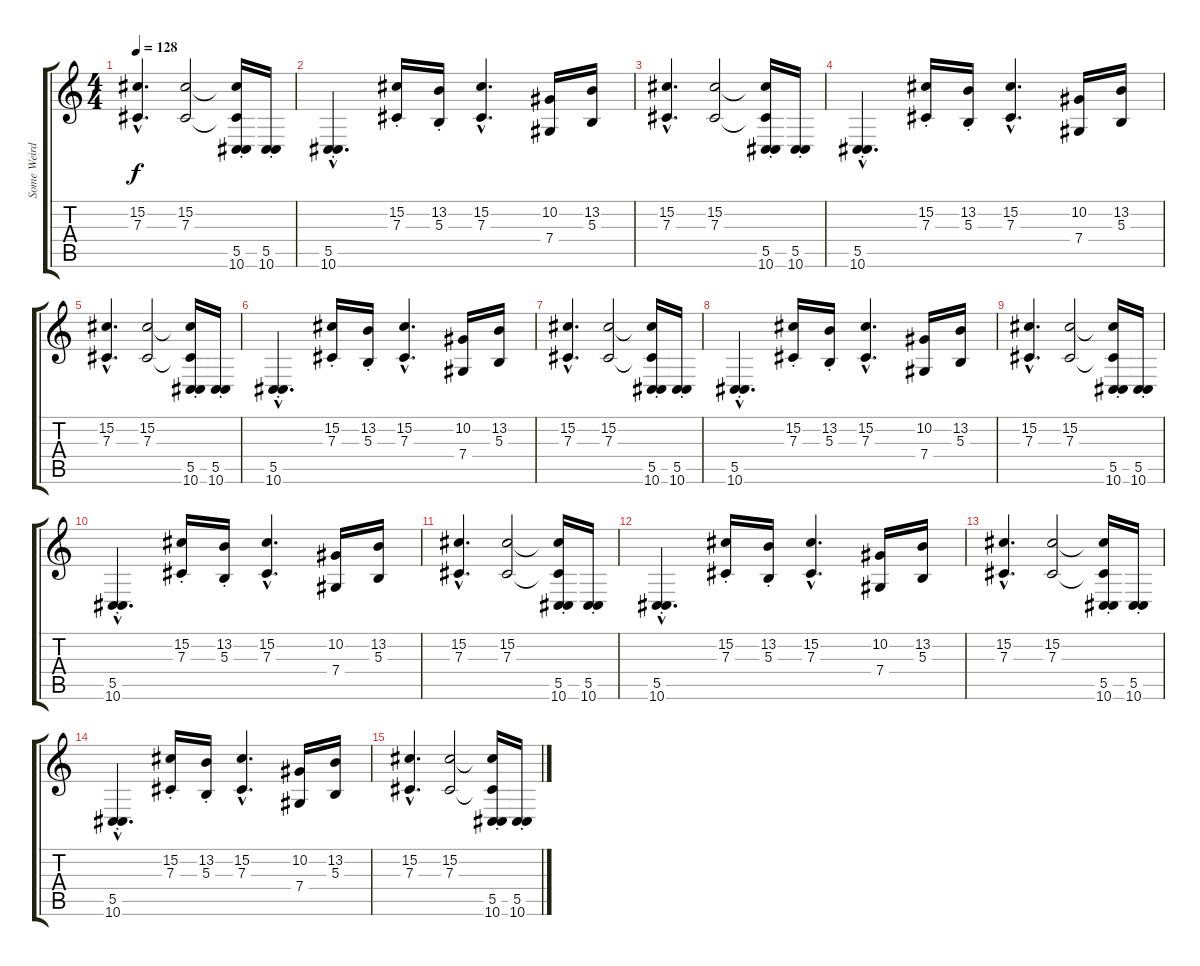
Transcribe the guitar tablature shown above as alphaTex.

\track ("Some Weird Guitar" "Some Weird") {instrument koto}
\staff {score tabs}
\tuning (Eb4 Bb3 Gb3 Db3 Ab2 Eb2) {hide}
\ts (4 4)
\tempo 128
\clef g2
\ks c
(15.2{hac} 7.3{hac}).4{d dy f} (15.2 7.3).2 (15.2{t} 7.3{t} 5.5{st} 10.6{st}).16 (5.5{st} 10.6{st}).16 |
(5.5{hac st} 10.6{hac st}).4{d} (15.2 7.3{st}).16 (13.2 5.3{st}).16 (15.2{hac} 7.3{hac}).4{d} (10.2 7.4).16 (13.2 5.3).16 |
(15.2{hac} 7.3{hac}).4{d} (15.2 7.3).2 (15.2{t} 7.3{t} 5.5{st} 10.6{st}).16 (5.5{st} 10.6{st}).16 |
(5.5{hac st} 10.6{hac st}).4{d} (15.2 7.3{st}).16 (13.2 5.3{st}).16 (15.2{hac} 7.3{hac}).4{d} (10.2 7.4).16 (13.2 5.3).16 |
(15.2{hac} 7.3{hac}).4{d} (15.2 7.3).2 (15.2{t} 7.3{t} 5.5{st} 10.6{st}).16 (5.5{st} 10.6{st}).16 |
(5.5{hac st} 10.6{hac st}).4{d} (15.2 7.3{st}).16 (13.2 5.3{st}).16 (15.2{hac} 7.3{hac}).4{d} (10.2 7.4).16 (13.2 5.3).16 |
(15.2{hac} 7.3{hac}).4{d} (15.2 7.3).2 (15.2{t} 7.3{t} 5.5{st} 10.6{st}).16 (5.5{st} 10.6{st}).16 |
(5.5{hac st} 10.6{hac st}).4{d} (15.2 7.3{st}).16 (13.2 5.3{st}).16 (15.2{hac} 7.3{hac}).4{d} (10.2 7.4).16 (13.2 5.3).16 |
(15.2{hac} 7.3{hac}).4{d} (15.2 7.3).2 (15.2{t} 7.3{t} 5.5{st} 10.6{st}).16 (5.5{st} 10.6{st}).16 |
(5.5{hac st} 10.6{hac st}).4{d} (15.2 7.3{st}).16 (13.2 5.3{st}).16 (15.2{hac} 7.3{hac}).4{d} (10.2 7.4).16 (13.2 5.3).16 |
(15.2{hac} 7.3{hac}).4{d} (15.2 7.3).2 (15.2{t} 7.3{t} 5.5{st} 10.6{st}).16 (5.5{st} 10.6{st}).16 |
(5.5{hac st} 10.6{hac st}).4{d volume 0} (15.2 7.3{st}).16 (13.2 5.3{st}).16 (15.2{hac} 7.3{hac}).4{d} (10.2 7.4).16 (13.2 5.3).16 |
(15.2{hac} 7.3{hac}).4{d} (15.2 7.3).2 (15.2{t} 7.3{t} 5.5{st} 10.6{st}).16 (5.5{st} 10.6{st}).16 |
(5.5{hac st} 10.6{hac st}).4{d} (15.2 7.3{st}).16 (13.2 5.3{st}).16 (15.2{hac} 7.3{hac}).4{d} (10.2 7.4).16 (13.2 5.3).16 |
(15.2{hac} 7.3{hac}).4{d} (15.2 7.3).2 (15.2{t} 7.3{t} 5.5{st} 10.6{st}).16 (5.5{st} 10.6{st}).16
